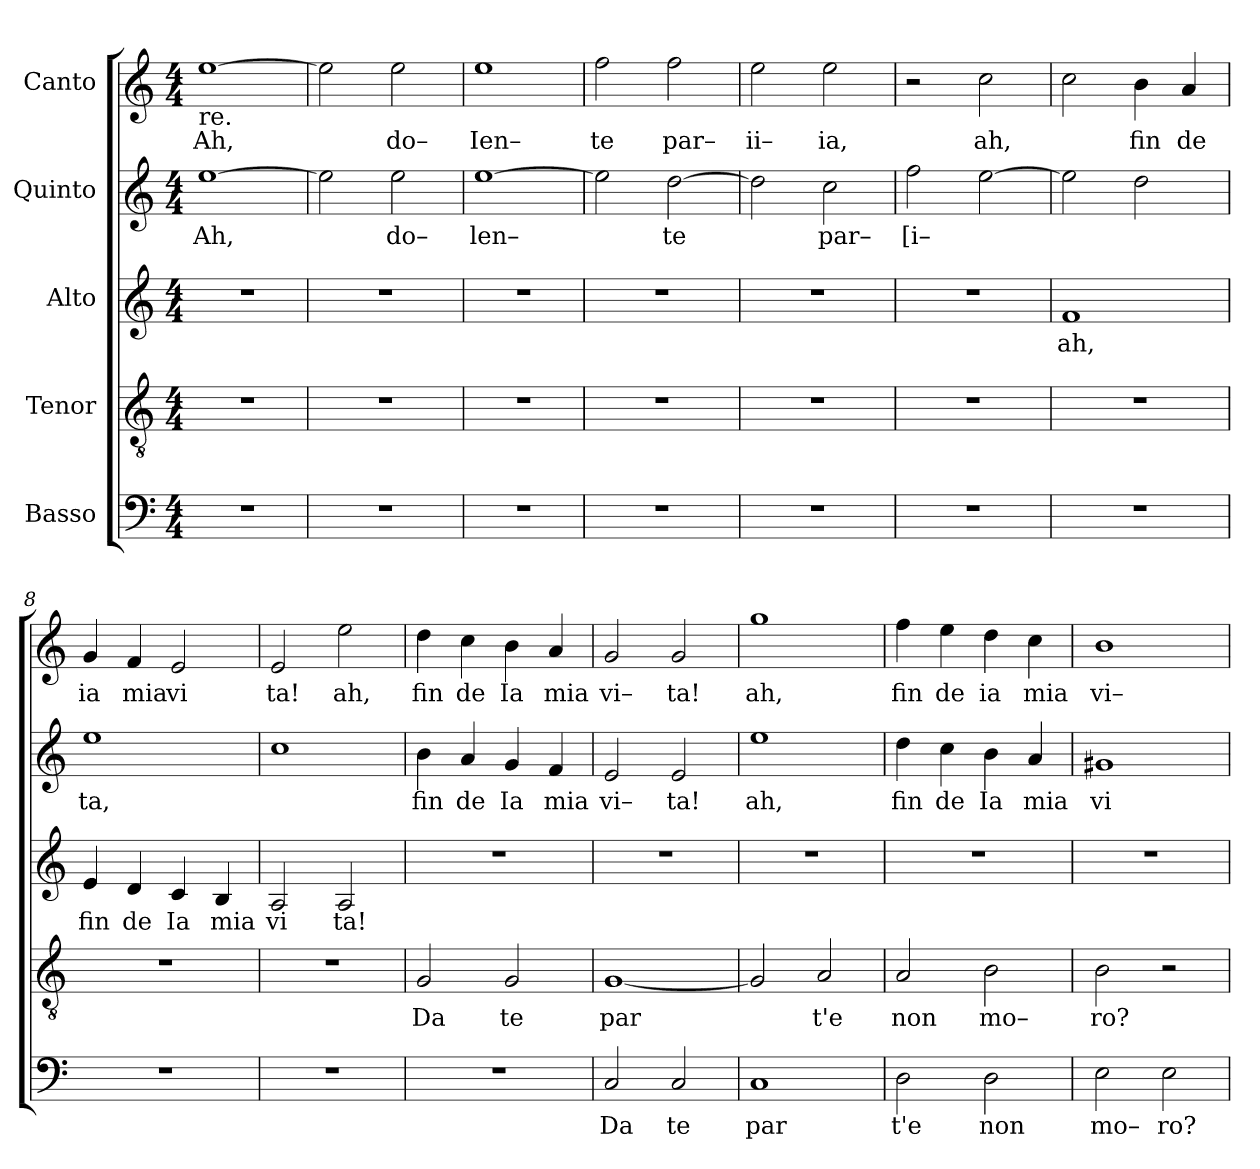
**kern	**text	**kern	**text	**kern	**text	**kern	**text	**kern	**text
*part5	*part5	*part4	*part4	*part3	*part3	*part2	*part2	*part1	*part1
*staff5	*staff5	*staff4	*staff4	*staff3	*staff3	*staff2	*staff2	*staff1	*staff1
*I"Basso	*	*I"Tenor	*	*I"Alto	*	*I"Quinto	*	*I"Canto	*
*clefF4	*	*clefGv2	*	*clefG2	*	*clefG2	*	*clefG2	*
*k[]	*	*k[]	*	*k[]	*	*k[]	*	*k[]	*
*M4/4	*	*M4/4	*	*M4/4	*	*M4/4	*	*M4/4	*
*MM120	*	*MM120	*	*MM120	*	*MM120	*	*MM120	*
=1	=1	=1	=1	=1	=1	=1	=1	=1	=1
!	!	!	!	!	!	!	!	!LO:TX:b:t=re.	!
!	!	!	!	!	!	!	!LO:LY:b	!	!LO:LY:b
1r	.	1r	.	1r	.	[1ee	Ah,	[1ee	Ah,
=2	=2	=2	=2	=2	=2	=2	=2	=2	=2
1r	.	1r	.	1r	.	2ee\]	.	2ee\]	.
!	!	!	!	!	!	!	!LO:LY:b	!	!LO:LY:b
.	.	.	.	.	.	2ee\	do–	2ee\	do–
=3	=3	=3	=3	=3	=3	=3	=3	=3	=3
!	!	!	!	!	!	!	!LO:LY:b	!	!LO:LY:b
1r	.	1r	.	1r	.	[1ee	len–	1ee	Ien–
=4	=4	=4	=4	=4	=4	=4	=4	=4	=4
!	!	!	!	!	!	!	!	!	!LO:LY:b
1r	.	1r	.	1r	.	2ee\]	.	2ff\	te
!	!	!	!	!	!	!	!LO:LY:b	!	!LO:LY:b
.	.	.	.	.	.	[2dd\	te	2ff\	par–
=5	=5	=5	=5	=5	=5	=5	=5	=5	=5
!	!	!	!	!	!	!	!	!	!LO:LY:b
1r	.	1r	.	1r	.	2dd\]	.	2ee\	ii–
!	!	!	!	!	!	!	!LO:LY:b	!	!LO:LY:b
.	.	.	.	.	.	2cc\	par–	2ee\	ia,
=6	=6	=6	=6	=6	=6	=6	=6	=6	=6
!	!	!	!	!	!	!	!LO:LY:b	!	!
1r	.	1r	.	1r	.	2ff\	[i–	2r	.
!	!	!	!	!	!	!	!	!	!LO:LY:b
.	.	.	.	.	.	[2ee\	.	2cc\	ah,
=7	=7	=7	=7	=7	=7	=7	=7	=7	=7
!	!	!	!	!	!LO:LY:b	!	!	!	!
1r	.	1r	.	1f	ah,	2ee\]	.	2cc\	.
!	!	!	!	!	!	!	!	!	!LO:LY:b
.	.	.	.	.	.	2dd\	.	4b\	fin
!	!	!	!	!	!	!	!	!	!LO:LY:b
.	.	.	.	.	.	.	.	4a/	de
=8	=8	=8	=8	=8	=8	=8	=8	=8	=8
!	!	!	!	!	!LO:LY:b	!	!LO:LY:b	!	!LO:LY:b
1r	.	1r	.	4e/	fin	1ee	ta,	4g/	ia
!	!	!	!	!	!LO:LY:b	!	!	!	!LO:LY:b
.	.	.	.	4d/	de	.	.	4f/	mia
!	!	!	!	!	!LO:LY:b	!	!	!	!LO:LY:b
.	.	.	.	4c/	Ia	.	.	2e/	vi
!	!	!	!	!	!LO:LY:b	!	!	!	!
.	.	.	.	4B/	mia	.	.	.	.
=9	=9	=9	=9	=9	=9	=9	=9	=9	=9
!	!	!	!	!	!LO:LY:b	!	!	!	!LO:LY:b
1r	.	1r	.	2A/	vi	1cc	.	2e/	ta!
!	!	!	!	!	!LO:LY:b	!	!	!	!LO:LY:b
.	.	.	.	2A/	ta!	.	.	2ee\	ah,
=10	=10	=10	=10	=10	=10	=10	=10	=10	=10
!	!	!	!LO:LY:b	!	!	!	!LO:LY:b	!	!LO:LY:b
1r	.	2G/	Da	1r	.	4b\	fin	4dd\	fin
!	!	!	!	!	!	!	!LO:LY:b	!	!LO:LY:b
.	.	.	.	.	.	4a/	de	4cc\	de
!	!	!	!LO:LY:b	!	!	!	!LO:LY:b	!	!LO:LY:b
.	.	2G/	te	.	.	4g/	Ia	4b\	Ia
!	!	!	!	!	!	!	!LO:LY:b	!	!LO:LY:b
.	.	.	.	.	.	4f/	mia	4a/	mia
=11	=11	=11	=11	=11	=11	=11	=11	=11	=11
!	!LO:LY:b	!	!LO:LY:b	!	!	!	!LO:LY:b	!	!LO:LY:b
2C/	Da	[1G	par	1r	.	2e/	vi–	2g/	vi–
!	!LO:LY:b	!	!	!	!	!	!LO:LY:b	!	!LO:LY:b
2C/	te	.	.	.	.	2e/	ta!	2g/	ta!
=12	=12	=12	=12	=12	=12	=12	=12	=12	=12
!	!LO:LY:b	!	!	!	!	!	!LO:LY:b	!	!LO:LY:b
1C	par	2G/]	.	1r	.	1ee	ah,	1gg	ah,
!	!	!	!LO:LY:b	!	!	!	!	!	!
.	.	2A/	t'e	.	.	.	.	.	.
=13	=13	=13	=13	=13	=13	=13	=13	=13	=13
!	!LO:LY:b	!	!LO:LY:b	!	!	!	!LO:LY:b	!	!LO:LY:b
2D\	t'e	2A/	non	1r	.	4dd\	fin	4ff\	fin
!	!	!	!	!	!	!	!LO:LY:b	!	!LO:LY:b
.	.	.	.	.	.	4cc\	de	4ee\	de
!	!LO:LY:b	!	!LO:LY:b	!	!	!	!LO:LY:b	!	!LO:LY:b
2D\	non	2B\	mo–	.	.	4b\	Ia	4dd\	ia
!	!	!	!	!	!	!	!LO:LY:b	!	!LO:LY:b
.	.	.	.	.	.	4a/	mia	4cc\	mia
=14	=14	=14	=14	=14	=14	=14	=14	=14	=14
!	!LO:LY:b	!	!LO:LY:b	!	!	!	!LO:LY:b	!	!LO:LY:b
2E\	mo–	2B\	ro?	1r	.	1g#X	vi	1b	vi–
!	!LO:LY:b	!	!	!	!	!	!	!	!
2E\	ro?	2r	.	.	.	.	.	.	.
=	=	=	=	=	=	=	=	=	=
*-	*-	*-	*-	*-	*-	*-	*-	*-	*-
